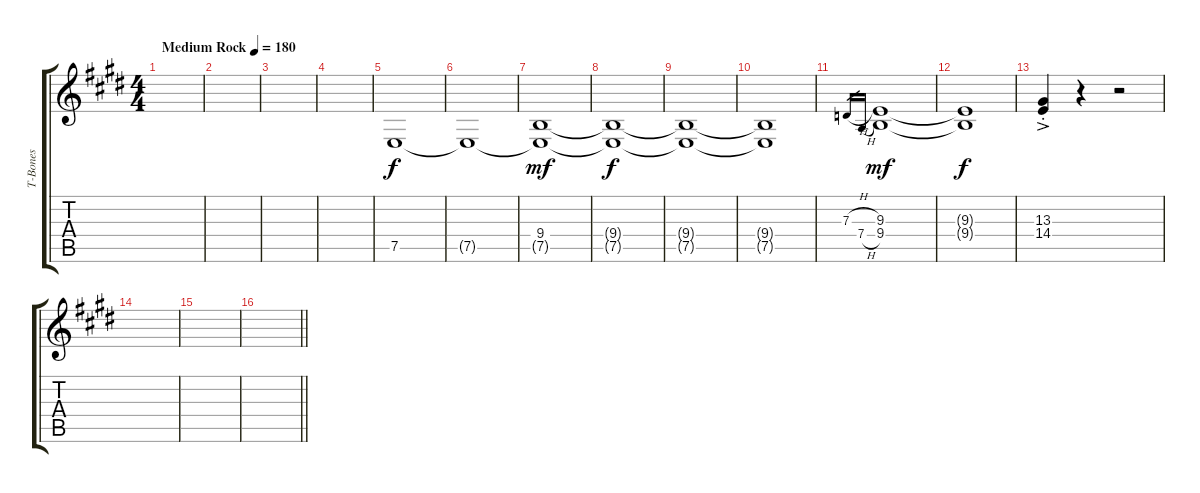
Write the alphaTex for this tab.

\track ("T-Bones" "T-Bones") {instrument frenchhorn bank 255}
\staff {score tabs}
\tuning (E4 B3 G3 D3 A2 E2) {hide}
\ts (4 4)
\tempo (180 "Medium Rock")
\clef g2
\ks e
|
|
|
|
7.5.1 |
7.5{t}.1{dy f} |
(9.4 7.5{t}).1{dy mf} |
(9.4{t} 7.5{t}).1{dy f} |
(9.4{t} 7.5{t}).1 |
(9.4{t} 7.5{t}).1 |
7.3{h}.16{gr} 7.4{h}.16{gr} (9.3 9.4).1{dy mf} |
(9.3{t} 9.4{t}).1{dy f} |
(13.3{ac st} 14.4{ac st}).4 r.4 r.2 |
|
|
\barLineRight lightlight
